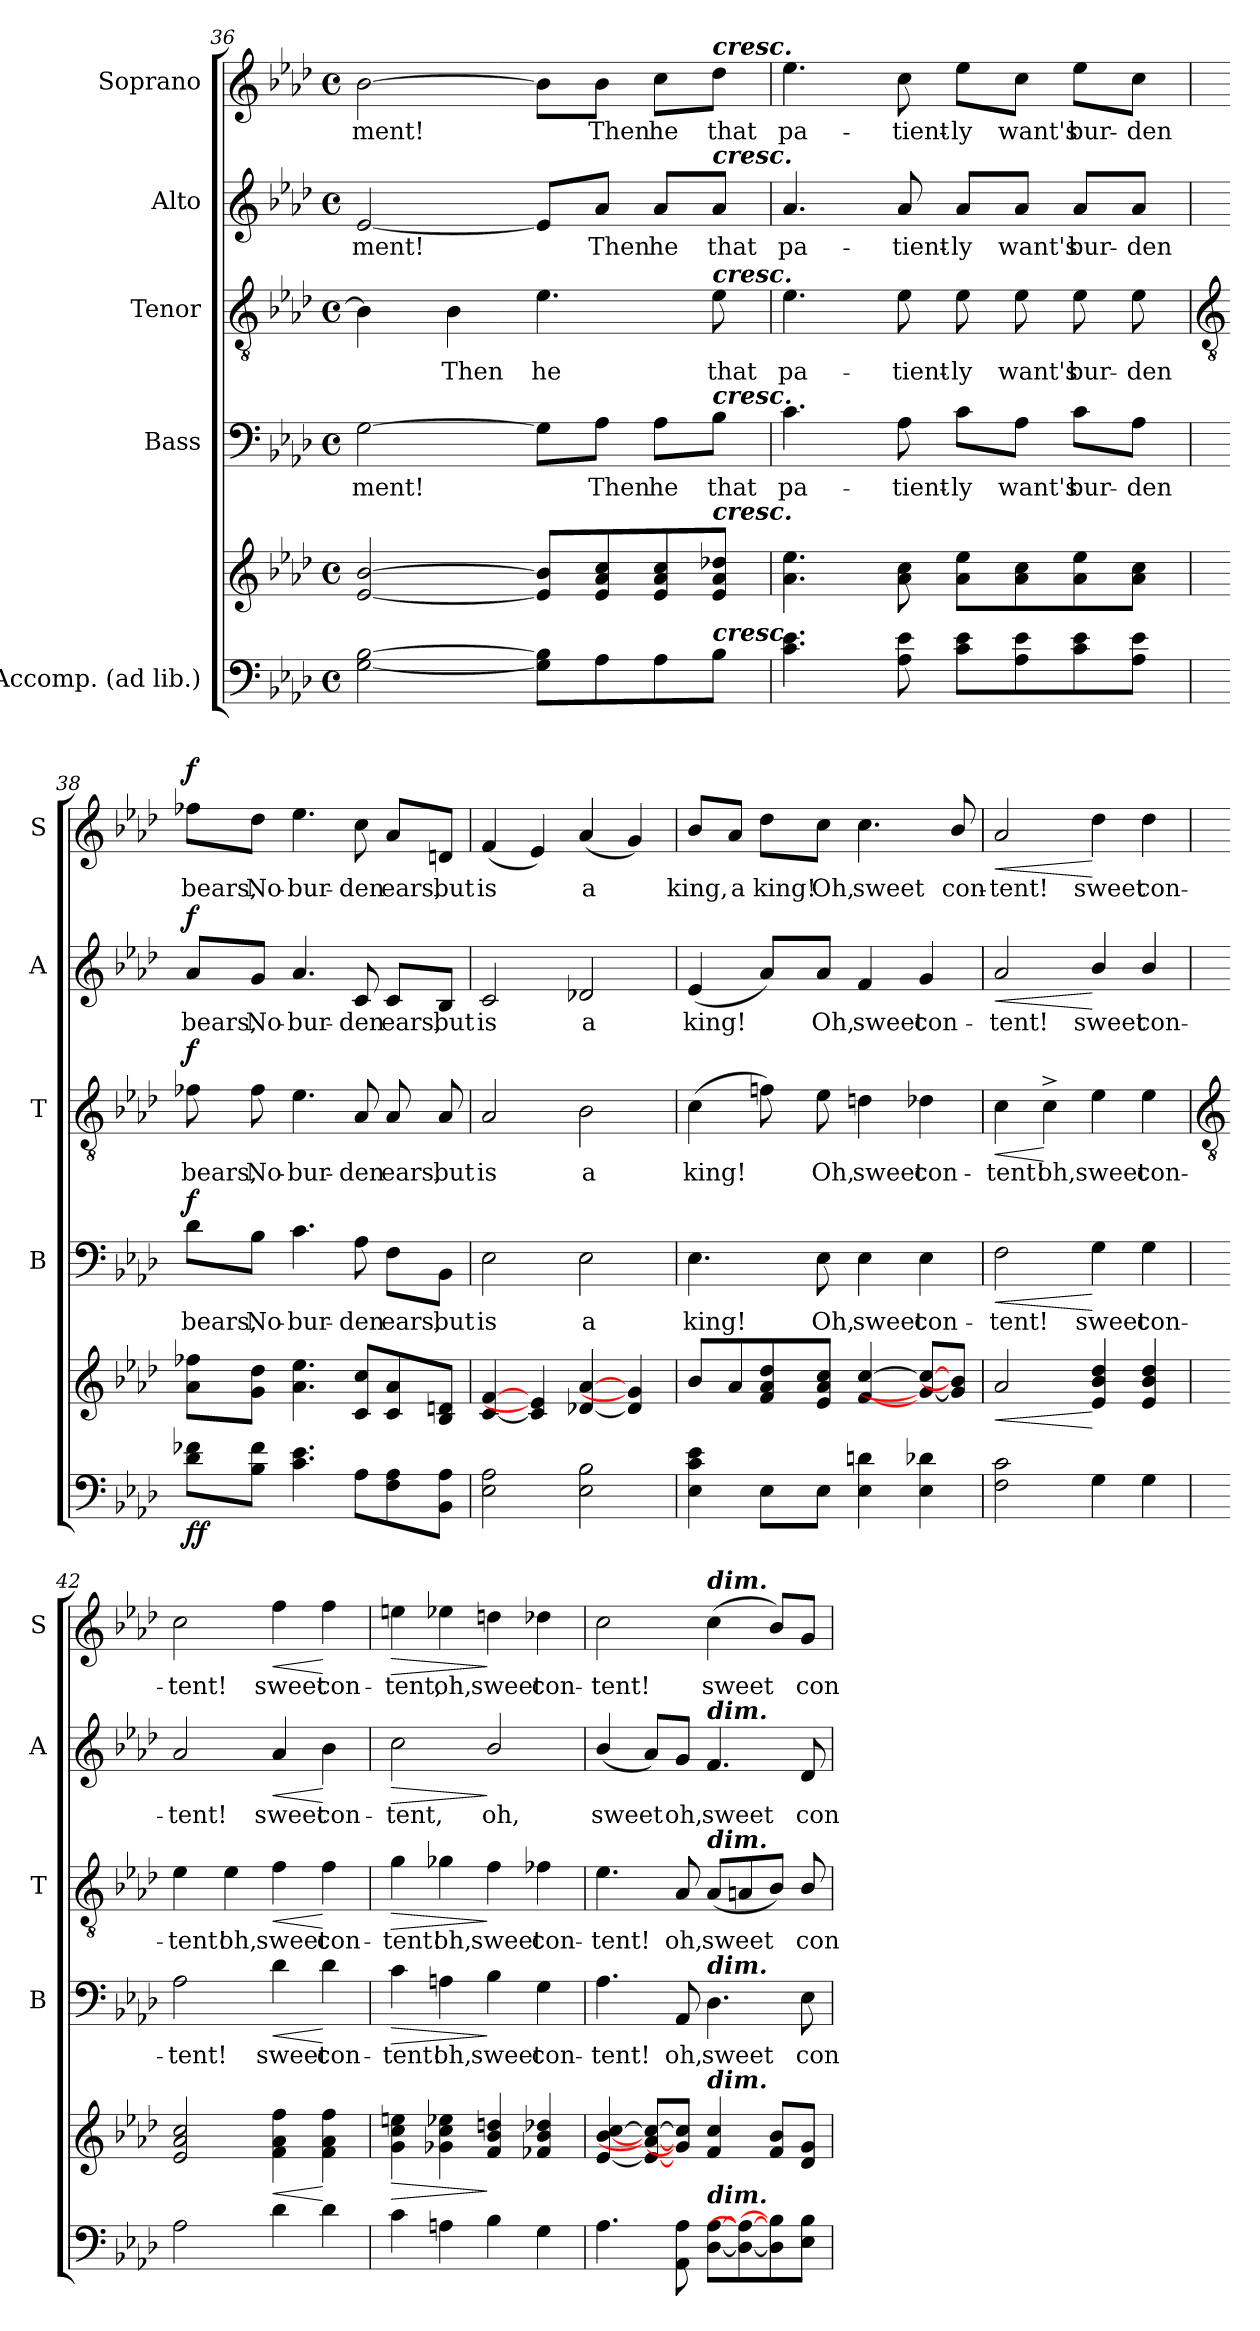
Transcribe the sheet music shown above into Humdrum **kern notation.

**kern	**kern	**dynam	**kern	**text	**dynam	**kern	**text	**dynam	**kern	**text	**dynam	**kern	**text	**dynam
*part5	*part5	*part5	*part4	*part4	*part4	*part3	*part3	*part3	*part2	*part2	*part2	*part1	*part1	*part1
*staff6	*staff5	*staff5/6	*staff4	*staff4	*staff4	*staff3	*staff3	*staff3	*staff2	*staff2	*staff2	*staff1	*staff1	*staff1
*I"Accomp. (ad lib.)	*	*	*I"Bass	*	*	*I"Tenor	*	*	*I"Alto	*	*	*I"Soprano	*	*
*	*	*	*I'B	*	*	*I'T	*	*	*I'A	*	*	*I'S	*	*
*clefF4	*clefG2	*	*clefF4	*	*	*clefGv2	*	*	*clefG2	*	*	*clefG2	*	*
*k[b-e-a-d-]	*k[b-e-a-d-]	*	*k[b-e-a-d-]	*	*	*k[b-e-a-d-]	*	*	*k[b-e-a-d-]	*	*	*k[b-e-a-d-]	*	*
*A-:	*A-:	*	*A-:	*	*	*A-:	*	*	*A-:	*	*	*A-:	*	*
*M4/4	*M4/4	*	*M4/4	*	*	*M4/4	*	*	*M4/4	*	*	*M4/4	*	*
*met(c)	*met(c)	*	*met(c)	*	*	*met(c)	*	*	*met(c)	*	*	*met(c)	*	*
=36	=36	=36	=36	=36	=36	=36	=36	=36	=36	=36	=36	=36	=36	=36
!	!	!	!	!LO:LY:b	!	!	!	!	!	!LO:LY:b	!	!	!LO:LY:b	!
[2G [2B-	[2e- [2b-	.	[2G	-ment!	.	4B-]	.	.	[2e-	-ment!	.	[2b-	-ment!	.
!	!	!	!	!	!	!	!LO:LY:b	!	!	!	!	!	!	!
.	.	.	.	.	.	4B-	Then	.	.	.	.	.	.	.
!	!	!	!	!	!	!	!LO:LY:b	!	!	!	!	!	!	!
8G] 8B-]L	8e-] 8b-]L	.	8G\L]	.	.	4.e-	he	.	8e-/L]	.	.	8b-\L]	.	.
!	!	!	!	!LO:LY:b	!	!	!	!	!	!LO:LY:b	!	!	!LO:LY:b	!
8A-	8e- 8a- 8cc	.	8A-\J	Then	.	.	.	.	8a-/J	Then	.	8b-\J	Then	.
!	!	!	!	!LO:LY:b	!	!	!	!	!	!LO:LY:b	!	!	!LO:LY:b	!
8A-	8e- 8a- 8cc	.	8A-\L	he	.	.	.	.	8a-/L	he	.	8cc\L	he	.
!	!	!	!	!	!	!	!	!	!	!	!	!LO:TX:a:Bi:t=cresc.	!	!
!	!	!	!	!	!	!	!	!	!LO:TX:a:Bi:t=cresc.	!	!	!	!	!
!	!	!	!	!	!	!LO:TX:a:Bi:t=cresc.	!	!	!	!	!	!	!	!
!	!	!	!LO:TX:a:Bi:t=cresc.	!	!	!	!	!	!	!	!	!	!	!
!	!LO:TX:a:Bi:t=cresc.	!	!	!	!	!	!	!	!	!	!	!	!	!
!LO:TX:a:Bi:t=cresc.	!	!	!	!	!	!	!	!	!	!	!	!	!	!
!	!	!	!	!LO:LY:b	!	!	!LO:LY:b	!	!	!LO:LY:b	!	!	!LO:LY:b	!
8B-J	8e- 8a- 8dd-XJ	.	8B-\J	that	.	8e-	that	.	8a-/J	that	.	8dd-\J	that	.
=37	=37	=37	=37	=37	=37	=37	=37	=37	=37	=37	=37	=37	=37	=37
!	!	!	!	!LO:LY:b	!	!	!LO:LY:b	!	!	!LO:LY:b	!	!	!LO:LY:b	!
4.c 4.e-	4.a- 4.ee-	.	4.c	pa-	.	4.e-	pa-	.	4.a-	pa-	.	4.ee-	pa-	.
!	!	!	!	!LO:LY:b	!	!	!LO:LY:b	!	!	!LO:LY:b	!	!	!LO:LY:b	!
8A- 8e-	8a- 8cc	.	8A-	-tient-	.	8e-	-tient-	.	8a-	-tient-	.	8cc	-tient-	.
!	!	!	!	!LO:LY:b	!	!	!LO:LY:b	!	!	!LO:LY:b	!	!	!LO:LY:b	!
8c 8e-L	8a- 8ee-L	.	8c\L	-ly	.	8e-	-ly	.	8a-/L	-ly	.	8ee-\L	-ly	.
!	!	!	!	!LO:LY:b	!	!	!LO:LY:b	!	!	!LO:LY:b	!	!	!LO:LY:b	!
8A- 8e-	8a- 8cc	.	8A-\J	want's	.	8e-	want's	.	8a-/J	want's	.	8cc\J	want's	.
!	!	!	!	!LO:LY:b	!	!	!LO:LY:b	!	!	!LO:LY:b	!	!	!LO:LY:b	!
8c 8e-	8a- 8ee-	.	8c\L	bur-	.	8e-	bur-	.	8a-/L	bur-	.	8ee-\L	bur-	.
!	!	!	!	!LO:LY:b	!	!	!LO:LY:b	!	!	!LO:LY:b	!	!	!LO:LY:b	!
8A- 8e-J	8a- 8ccJ	.	8A-\J	-den	.	8e-	-den	.	8a-/J	-den	.	8cc\J	-den	.
!!LO:LB:g=z
=38	=38	=38	=38	=38	=38	=38	=38	=38	=38	=38	=38	=38	=38	=38
*	*	*	*	*	*	*clefGv2	*	*	*	*	*	*	*	*
!	!	!LO:DY:b=2	!	!LO:LY:b	!	!	!LO:LY:b	!	!	!LO:LY:b	!	!	!LO:LY:b	!
!	!	!LO:DY:n=1:b	!	!	!LO:DY:b	!	!	!LO:DY:b	!	!	!LO:DY:b	!	!	!LO:DY:b
8d- 8f-XL	8a- 8ff-XL	f f	8d-\L	bears,	f	8f-X	bears,	f	8a-/L	bears,	f	8ff-X\L	bears,	f
!	!	!	!	!LO:LY:b	!	!	!LO:LY:b	!	!	!LO:LY:b	!	!	!LO:LY:b	!
8B- 8f-J	8g 8dd-J	.	8B-\J	No-	.	8f-	No-	.	8g/J	No-	.	8dd-\J	No-	.
!	!	!	!	!LO:LY:b	!	!	!LO:LY:b	!	!	!LO:LY:b	!	!	!LO:LY:b	!
4.c 4.e-	4.a-\ 4.ee-\	.	4.c	-bur-	.	4.e-	-bur-	.	4.a-	-bur-	.	4.ee-	-bur-	.
!	!	!	!	!LO:LY:b	!	!	!LO:LY:b	!	!	!LO:LY:b	!	!	!LO:LY:b	!
8A-L	8c 8ccL	.	8A-	-den	.	8A-	-den	.	8c	-den	.	8cc	-den	.
!	!	!	!	!LO:LY:b	!	!	!LO:LY:b	!	!	!LO:LY:b	!	!	!LO:LY:b	!
8F 8A-	8c 8a-	.	8F\L	ears,	.	8A-	ears,	.	8c/L	ears,	.	8a-/L	ears,	.
!	!	!	!	!LO:LY:b	!	!	!LO:LY:b	!	!	!LO:LY:b	!	!	!LO:LY:b	!
8BB- 8A-J	8B- 8dnJ	.	8BB-\J	but	.	8A-	but	.	8B-/J	but	.	8dn/J	but	.
=39	=39	=39	=39	=39	=39	=39	=39	=39	=39	=39	=39	=39	=39	=39
!	!	!	!	!LO:LY:b	!	!	!LO:LY:b	!	!	!LO:LY:b	!	!	!LO:LY:b	!
2E-\ 2A-\	[4c [4f	.	2E-	is	.	2A-	is	.	2c	is	.	(<4f	is	.
.	4c] 4e-]	.	.	.	.	.	.	.	.	.	.	4e-)	.	.
!	!	!	!	!LO:LY:b	!	!	!LO:LY:b	!	!	!LO:LY:b	!	!	!LO:LY:b	!
2E- 2B-	[4d-X [4a-	.	2E-	a	.	2B-	a	.	2d-X	a	.	(<4a-	a	.
.	4d-] 4g]	.	.	.	.	.	.	.	.	.	.	4g)	.	.
=40	=40	=40	=40	=40	=40	=40	=40	=40	=40	=40	=40	=40	=40	=40
!	!	!	!	!LO:LY:b	!	!	!LO:LY:b	!	!	!LO:LY:b	!	!	!LO:LY:b	!
4E- 4c 4e-	8b-L	.	4.E-	king!	.	(>4c	king!	.	(<4e-	king!	.	8b-/L	king,	.
!	!	!	!	!	!	!	!	!	!	!	!	!	!LO:LY:b	!
.	8a-	.	.	.	.	.	.	.	.	.	.	8a-/J	a	.
!	!	!	!	!	!	!	!	!	!	!	!	!	!LO:LY:b	!
8E-L	8f 8a- 8dd-	.	.	.	.	8fn)	.	.	8a-/L)	.	.	8dd-\L	king!	.
!	!	!	!	!LO:LY:b	!	!	!LO:LY:b	!	!	!LO:LY:b	!	!	!LO:LY:b	!
8E-J	8e- 8a- 8ccJ	.	8E-	Oh,	.	8e-	Oh,	.	8a-/J	Oh,	.	8cc\J	Oh,	.
!	!	!	!	!LO:LY:b	!	!	!LO:LY:b	!	!	!LO:LY:b	!	!	!LO:LY:b	!
4E- 4dn	[4f [4cc	.	4E-	sweet	.	4dn	sweet	.	4f	sweet	.	4.cc	sweet	.
!	!	!	!	!LO:LY:b	!	!	!LO:LY:b	!	!	!LO:LY:b	!	!	!	!
4E- 4d-X	8g_ 8cc_L	.	4E-	con-	.	4d-X	con-	.	4g	con-	.	.	.	.
!	!	!	!	!	!	!	!	!	!	!	!	!	!LO:LY:b	!
.	8g/] 8b-/]J	.	.	.	.	.	.	.	.	.	.	8b-/	con-	.
=41	=41	=41	=41	=41	=41	=41	=41	=41	=41	=41	=41	=41	=41	=41
!	!	!LO:HP:b	!	!LO:LY:b	!LO:HP:b	!	!LO:LY:b	!LO:HP:b	!	!LO:LY:b	!LO:HP:b	!	!LO:LY:b	!LO:HP:b
2F 2c	2a-	<	2F	-tent!	<	4c	-tent!	<	2a-	-tent!	<	2a-	-tent!	<
!	!	!	!	!	!	!	!LO:LY:b	!	!	!	!	!	!	!
.	.	.	.	.	.	4c^	oh,	[	.	.	.	.	.	.
!	!	!	!	!LO:LY:b	!	!	!LO:LY:b	!	!	!LO:LY:b	!	!	!LO:LY:b	!
4G	4e- 4b- 4dd-	[	4G	sweet	[	4e-	sweet	.	4b-/	sweet	[	4dd-	sweet	[
!	!	!	!	!LO:LY:b	!	!	!LO:LY:b	!	!	!LO:LY:b	!	!	!LO:LY:b	!
4G	4e- 4b- 4dd-	.	4G	con-	.	4e-	con-	.	4b-/	con-	.	4dd-	con-	.
!!LO:LB:g=z
=42	=42	=42	=42	=42	=42	=42	=42	=42	=42	=42	=42	=42	=42	=42
*	*	*	*	*	*	*clefGv2	*	*	*	*	*	*	*	*
!	!	!	!	!LO:LY:b	!	!	!LO:LY:b	!	!	!LO:LY:b	!	!	!LO:LY:b	!
2A-	2e- 2a- 2cc	.	2A-	-tent!	.	4e-	-tent!	.	2a-	-tent!	.	2cc	-tent!	.
!	!	!	!	!	!	!	!LO:LY:b	!	!	!	!	!	!	!
.	.	.	.	.	.	4e-	oh,	.	.	.	.	.	.	.
!	!	!LO:HP:b	!	!LO:LY:b	!LO:HP:b	!	!LO:LY:b	!LO:HP:b	!	!LO:LY:b	!LO:HP:b	!	!LO:LY:b	!LO:HP:b
4d-	4f 4a- 4ff	<	4d-	sweet	<	4f	sweet	<	4a-	sweet	<	4ff	sweet	<
!	!	!	!	!LO:LY:b	!	!	!LO:LY:b	!	!	!LO:LY:b	!	!	!LO:LY:b	!
4d-	4f 4a- 4ff	[	4d-	con-	[	4f	con-	[	4b-	con-	[	4ff	con-	[
=43	=43	=43	=43	=43	=43	=43	=43	=43	=43	=43	=43	=43	=43	=43
!	!	!LO:HP:b	!	!LO:LY:b	!LO:HP:b	!	!LO:LY:b	!LO:HP:b	!	!LO:LY:b	!LO:HP:b	!	!LO:LY:b	!LO:HP:b
4c	4g 4cc 4een	>	4c	-tent!	>	4g	-tent!	>	2cc	-tent,	>	4een	-tent,	>
!	!	!	!	!LO:LY:b	!	!	!LO:LY:b	!	!	!	!	!	!LO:LY:b	!
4An	4g-X 4cc 4ee-X	.	4An	oh,	.	4g-X	oh,	.	.	.	.	4ee-X	oh,	.
!	!	!	!	!LO:LY:b	!	!	!LO:LY:b	!	!	!LO:LY:b	!	!	!LO:LY:b	!
4B-	4f 4b- 4ddn	]	4B-	sweet	]	4f	sweet	]	2b-/	oh,	]	4ddn	sweet	]
!	!	!	!	!LO:LY:b	!	!	!LO:LY:b	!	!	!	!	!	!LO:LY:b	!
4G	4f-X 4b- 4dd-X	.	4G	con-	.	4f-X	con-	.	.	.	.	4dd-X	con-	.
=44	=44	=44	=44	=44	=44	=44	=44	=44	=44	=44	=44	=44	=44	=44
!	!	!	!	!LO:LY:b	!	!	!LO:LY:b	!	!	!LO:LY:b	!	!	!LO:LY:b	!
4.A-	[4e- [4b- [4cc	.	4.A-	-tent!	.	4.e-	-tent!	.	(<4b-/	sweet	.	2cc	-tent!	.
.	8e-_ 8a-_ 8cc_L	.	.	.	.	.	.	.	8a-/L)	.	.	.	.	.
!	!	!	!	!LO:LY:b	!	!	!LO:LY:b	!	!	!LO:LY:b	!	!	!	!
8AA- 8A-	8g] 8cc]J	.	8AA-	oh,	.	8A-	oh,	.	8g/J	oh,	.	.	.	.
!	!	!	!	!	!	!	!	!	!	!	!	!LO:TX:a:Bi:t=dim.	!	!
!	!	!	!	!	!	!	!	!	!LO:TX:a:Bi:t=dim.	!	!	!	!	!
!	!	!	!	!	!	!LO:TX:a:Bi:t=dim.	!	!	!	!	!	!	!	!
!	!	!	!LO:TX:a:Bi:t=dim.	!	!	!	!	!	!	!	!	!	!	!
!	!LO:TX:a:Bi:t=dim.	!	!	!	!	!	!	!	!	!	!	!	!	!
!LO:TX:a:Bi:t=dim.	!	!	!	!	!	!	!	!	!	!	!	!	!	!
!	!	!	!	!LO:LY:b	!	!	!LO:LY:b	!	!	!LO:LY:b	!	!	!LO:LY:b	!
[8D- [8A-L	4f 4cc	.	4.D-	sweet	.	(<8A-L	sweet	.	4.f	sweet	.	(<4cc	sweet	.
8D-_ 8A_	.	.	.	.	.	8An	.	.	.	.	.	.	.	.
8D-] 8B-]	8f/ 8b-/L	.	.	.	.	8B-J)	.	.	.	.	.	8b-/L)	.	.
!	!	!	!	!LO:LY:b	!	!	!LO:LY:b	!	!	!LO:LY:b	!	!	!LO:LY:b	!
8E- 8B-J	8d- 8gJ	.	8E-	con-	.	8B-/	con-	.	8d-	con-	.	8g/J	con-	.
=	=	=	=	=	=	=	=	=	=	=	=	=	=	=
*-	*-	*-	*-	*-	*-	*-	*-	*-	*-	*-	*-	*-	*-	*-
